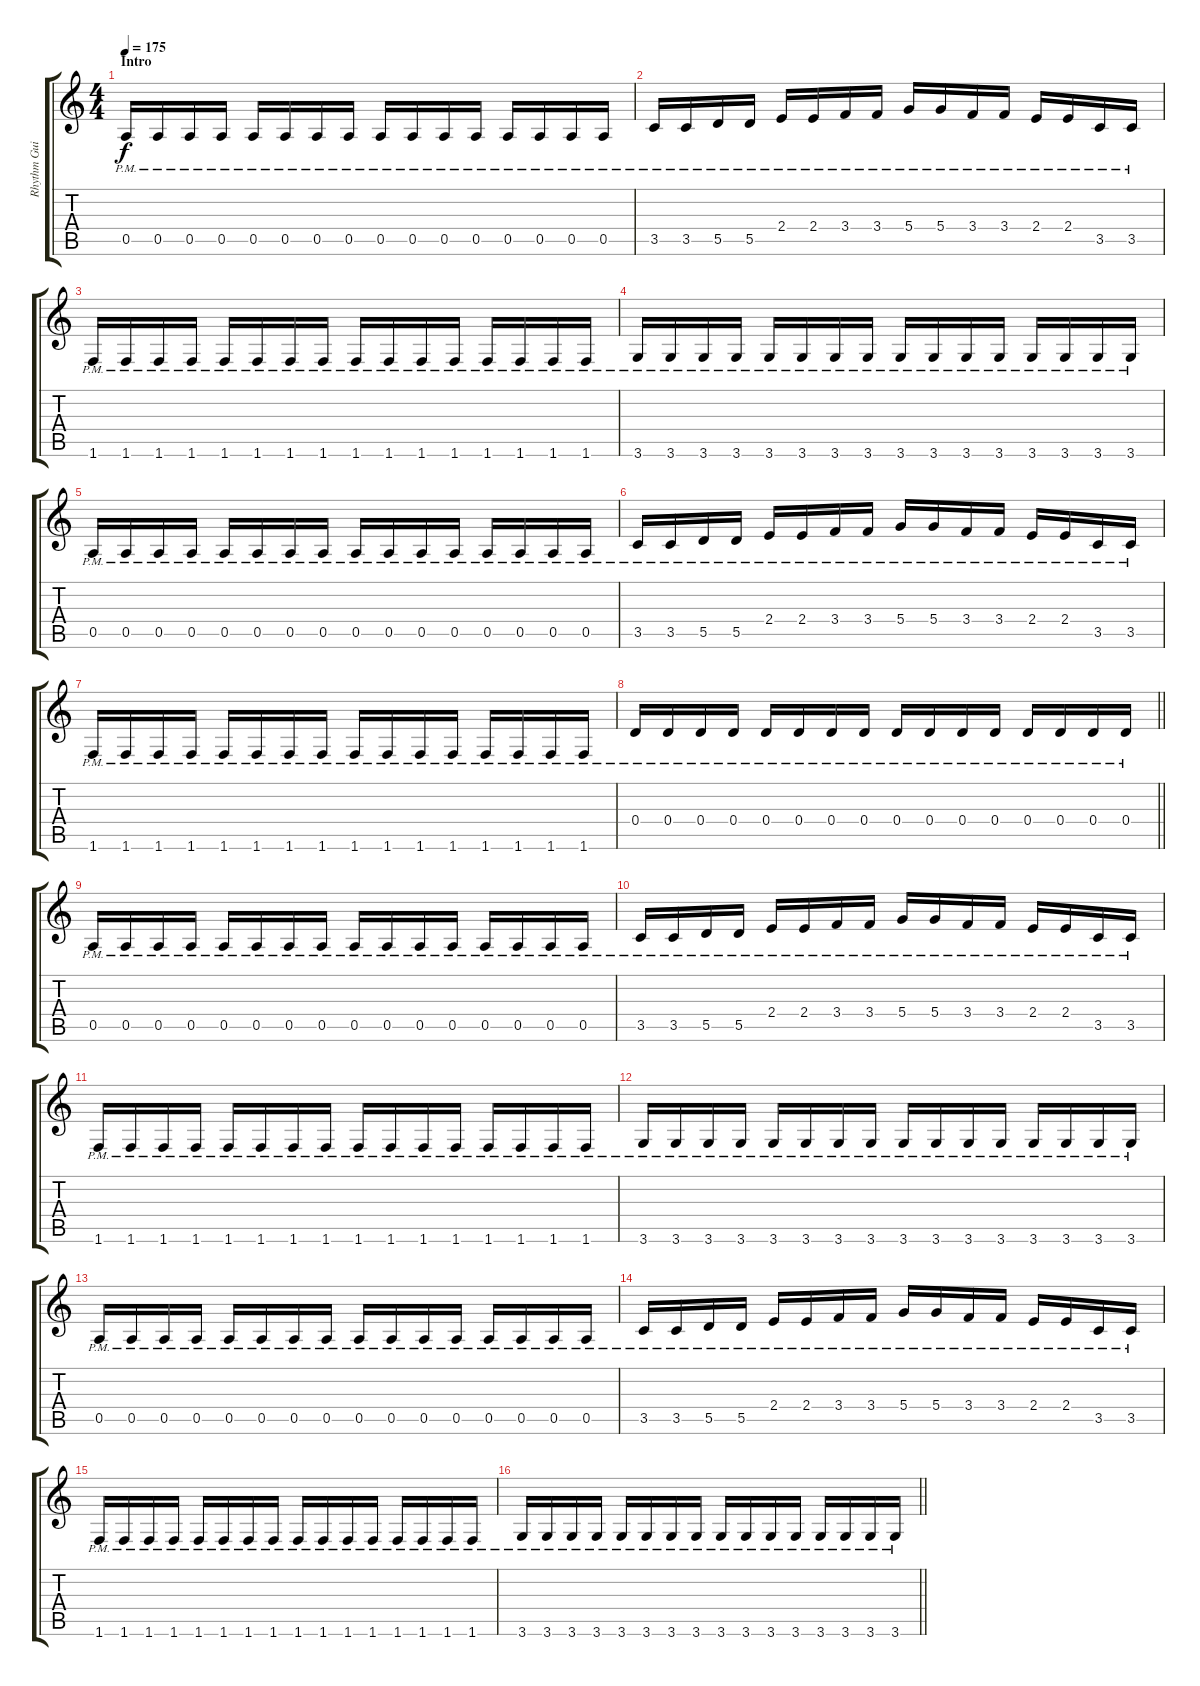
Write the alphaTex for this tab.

\track ("Rhythm Guitar 1: Patrick Juhàsz" "Rhythm Gui") {instrument distortionguitar}
\staff {score tabs}
\tuning (E4 B3 G3 D3 A2 E2) {hide}
\ts (4 4)
\section ("" "Intro")
\tempo 175
\clef g2
\ks aminor
0.5{pm}.16{dy f instrument distortionguitar} 0.5{pm}.16 0.5{pm}.16 0.5{pm}.16 0.5{pm}.16 0.5{pm}.16 0.5{pm}.16 0.5{pm}.16 0.5{pm}.16 0.5{pm}.16 0.5{pm}.16 0.5{pm}.16 0.5{pm}.16 0.5{pm}.16 0.5{pm}.16 0.5{pm}.16 |
3.5{pm}.16 3.5{pm}.16 5.5{pm}.16 5.5{pm}.16 2.4{pm}.16 2.4{pm}.16 3.4{pm}.16 3.4{pm}.16 5.4{pm}.16 5.4{pm}.16 3.4{pm}.16 3.4{pm}.16 2.4{pm}.16 2.4{pm}.16 3.5{pm}.16 3.5{pm}.16 |
1.6{pm}.16 1.6{pm}.16 1.6{pm}.16 1.6{pm}.16 1.6{pm}.16 1.6{pm}.16 1.6{pm}.16 1.6{pm}.16 1.6{pm}.16 1.6{pm}.16 1.6{pm}.16 1.6{pm}.16 1.6{pm}.16 1.6{pm}.16 1.6{pm}.16 1.6{pm}.16 |
3.6{pm}.16 3.6{pm}.16 3.6{pm}.16 3.6{pm}.16 3.6{pm}.16 3.6{pm}.16 3.6{pm}.16 3.6{pm}.16 3.6{pm}.16 3.6{pm}.16 3.6{pm}.16 3.6{pm}.16 3.6{pm}.16 3.6{pm}.16 3.6{pm}.16 3.6{pm}.16 |
0.5{pm}.16 0.5{pm}.16 0.5{pm}.16 0.5{pm}.16 0.5{pm}.16 0.5{pm}.16 0.5{pm}.16 0.5{pm}.16 0.5{pm}.16 0.5{pm}.16 0.5{pm}.16 0.5{pm}.16 0.5{pm}.16 0.5{pm}.16 0.5{pm}.16 0.5{pm}.16 |
3.5{pm}.16 3.5{pm}.16 5.5{pm}.16 5.5{pm}.16 2.4{pm}.16 2.4{pm}.16 3.4{pm}.16 3.4{pm}.16 5.4{pm}.16 5.4{pm}.16 3.4{pm}.16 3.4{pm}.16 2.4{pm}.16 2.4{pm}.16 3.5{pm}.16 3.5{pm}.16 |
1.6{pm}.16 1.6{pm}.16 1.6{pm}.16 1.6{pm}.16 1.6{pm}.16 1.6{pm}.16 1.6{pm}.16 1.6{pm}.16 1.6{pm}.16 1.6{pm}.16 1.6{pm}.16 1.6{pm}.16 1.6{pm}.16 1.6{pm}.16 1.6{pm}.16 1.6{pm}.16 |
\barLineRight lightlight
0.4{pm}.16 0.4{pm}.16 0.4{pm}.16 0.4{pm}.16 0.4{pm}.16 0.4{pm}.16 0.4{pm}.16 0.4{pm}.16 0.4{pm}.16 0.4{pm}.16 0.4{pm}.16 0.4{pm}.16 0.4{pm}.16 0.4{pm}.16 0.4{pm}.16 0.4{pm}.16 |
0.5{pm}.16 0.5{pm}.16 0.5{pm}.16 0.5{pm}.16 0.5{pm}.16 0.5{pm}.16 0.5{pm}.16 0.5{pm}.16 0.5{pm}.16 0.5{pm}.16 0.5{pm}.16 0.5{pm}.16 0.5{pm}.16 0.5{pm}.16 0.5{pm}.16 0.5{pm}.16 |
3.5{pm}.16 3.5{pm}.16 5.5{pm}.16 5.5{pm}.16 2.4{pm}.16 2.4{pm}.16 3.4{pm}.16 3.4{pm}.16 5.4{pm}.16 5.4{pm}.16 3.4{pm}.16 3.4{pm}.16 2.4{pm}.16 2.4{pm}.16 3.5{pm}.16 3.5{pm}.16 |
1.6{pm}.16 1.6{pm}.16 1.6{pm}.16 1.6{pm}.16 1.6{pm}.16 1.6{pm}.16 1.6{pm}.16 1.6{pm}.16 1.6{pm}.16 1.6{pm}.16 1.6{pm}.16 1.6{pm}.16 1.6{pm}.16 1.6{pm}.16 1.6{pm}.16 1.6{pm}.16 |
3.6{pm}.16 3.6{pm}.16 3.6{pm}.16 3.6{pm}.16 3.6{pm}.16 3.6{pm}.16 3.6{pm}.16 3.6{pm}.16 3.6{pm}.16 3.6{pm}.16 3.6{pm}.16 3.6{pm}.16 3.6{pm}.16 3.6{pm}.16 3.6{pm}.16 3.6{pm}.16 |
0.5{pm}.16 0.5{pm}.16 0.5{pm}.16 0.5{pm}.16 0.5{pm}.16 0.5{pm}.16 0.5{pm}.16 0.5{pm}.16 0.5{pm}.16 0.5{pm}.16 0.5{pm}.16 0.5{pm}.16 0.5{pm}.16 0.5{pm}.16 0.5{pm}.16 0.5{pm}.16 |
3.5{pm}.16 3.5{pm}.16 5.5{pm}.16 5.5{pm}.16 2.4{pm}.16 2.4{pm}.16 3.4{pm}.16 3.4{pm}.16 5.4{pm}.16 5.4{pm}.16 3.4{pm}.16 3.4{pm}.16 2.4{pm}.16 2.4{pm}.16 3.5{pm}.16 3.5{pm}.16 |
1.6{pm}.16 1.6{pm}.16 1.6{pm}.16 1.6{pm}.16 1.6{pm}.16 1.6{pm}.16 1.6{pm}.16 1.6{pm}.16 1.6{pm}.16 1.6{pm}.16 1.6{pm}.16 1.6{pm}.16 1.6{pm}.16 1.6{pm}.16 1.6{pm}.16 1.6{pm}.16 |
\barLineRight lightlight
3.6{pm}.16 3.6{pm}.16 3.6{pm}.16 3.6{pm}.16 3.6{pm}.16 3.6{pm}.16 3.6{pm}.16 3.6{pm}.16 3.6{pm}.16 3.6{pm}.16 3.6{pm}.16 3.6{pm}.16 3.6{pm}.16 3.6{pm}.16 3.6{pm}.16 3.6{pm}.16
